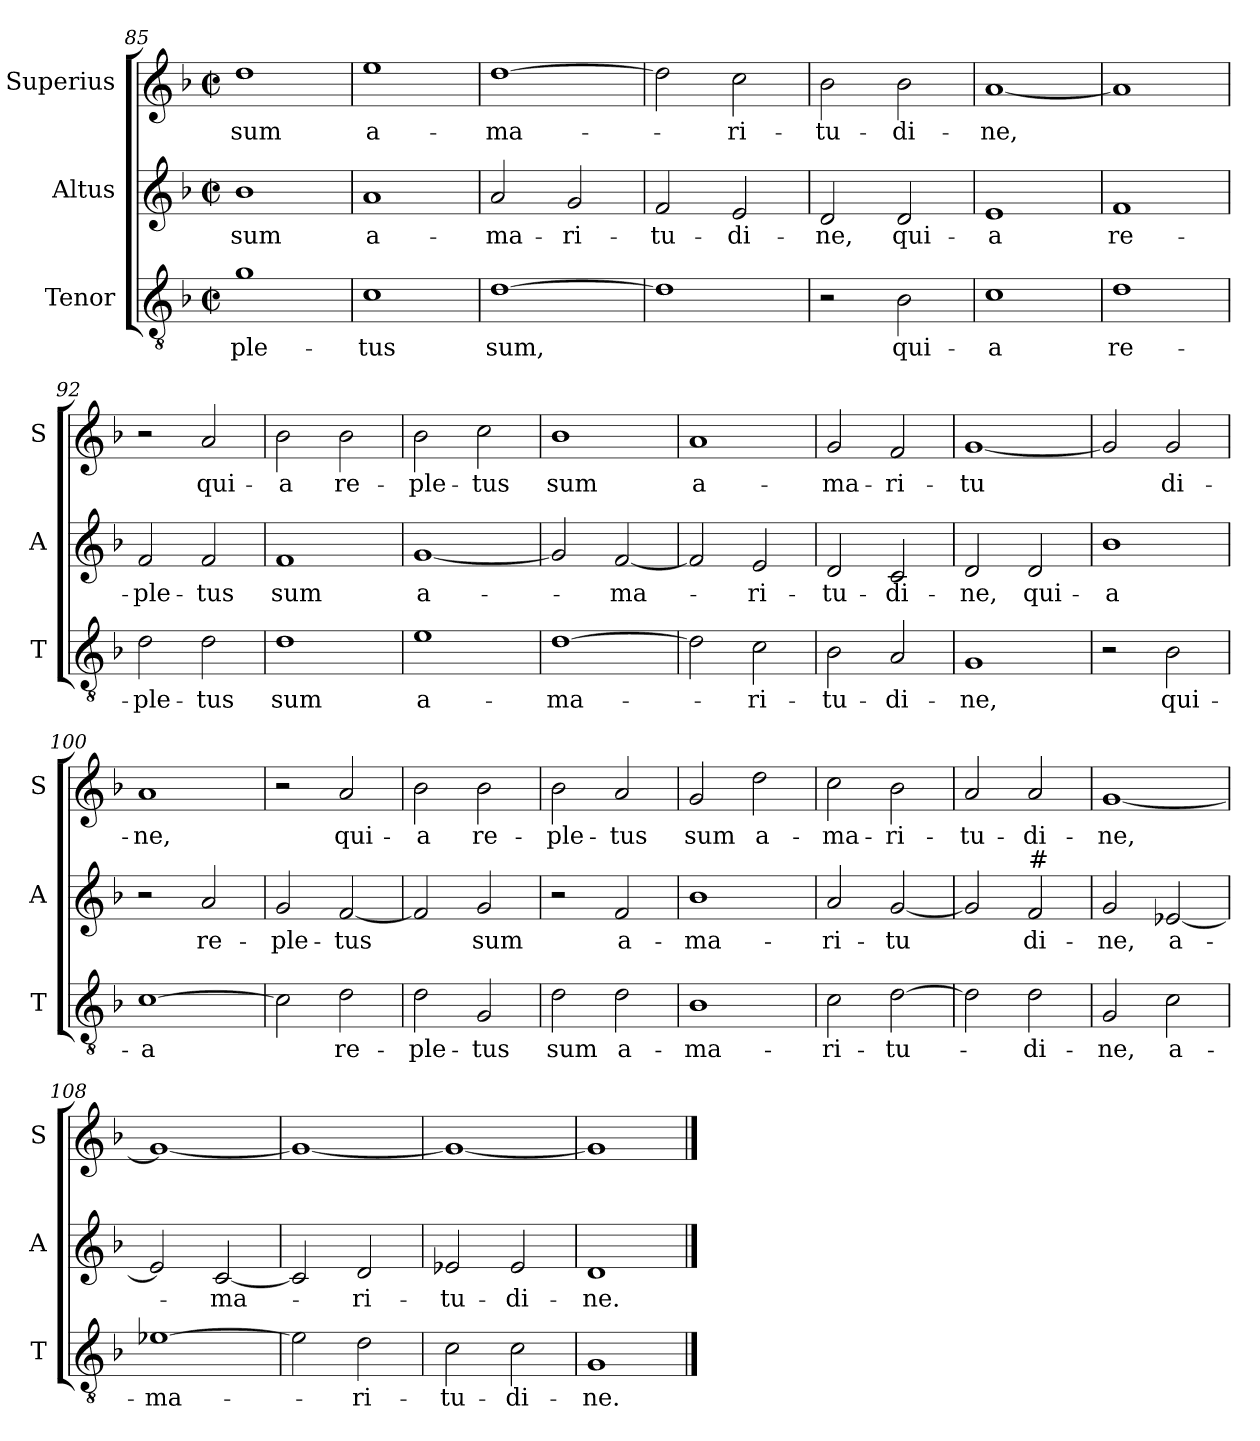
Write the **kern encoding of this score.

**kern	**text	**kern	**text	**kern	**text
*part3	*part3	*part2	*part2	*part1	*part1
*staff3	*staff3	*staff2	*staff2	*staff1	*staff1
*I"Tenor	*	*I"Altus	*	*I"Superius	*
*I'T	*	*I'A	*	*I'S	*
*clefGv2	*	*clefG2	*	*clefG2	*
*k[b-]	*	*k[b-]	*	*k[b-]	*
*F:	*	*F:	*	*F:	*
*M2/2	*	*M2/2	*	*M2/2	*
*met(c|)	*	*met(c|)	*	*met(c|)	*
=85	=85	=85	=85	=85	=85
!	!LO:LY:b	!	!LO:LY:b	!	!LO:LY:b
1g	-ple-	1b-	sum	1dd	sum
=86	=86	=86	=86	=86	=86
!	!LO:LY:b	!	!LO:LY:b	!	!LO:LY:b
1c	-tus	1a	a-	1ee	a-
=87	=87	=87	=87	=87	=87
!	!LO:LY:b	!	!LO:LY:b	!	!LO:LY:b
[1d	sum,	2a/	-ma-	[1dd	-ma-
!	!	!	!LO:LY:b	!	!
.	.	2g/	-ri-	.	.
=88	=88	=88	=88	=88	=88
!	!	!	!LO:LY:b	!	!
1d]	.	2f/	-tu-	2dd\]	.
!	!	!	!LO:LY:b	!	!LO:LY:b
.	.	2e/	-di-	2cc\	-ri-
=89	=89	=89	=89	=89	=89
!	!	!	!LO:LY:b	!	!LO:LY:b
2r	.	2d/	-ne,	2b-\	-tu-
!	!LO:LY:b	!	!LO:LY:b	!	!LO:LY:b
2B-\	qui-	2d/	qui-	2b-\	-di-
=90	=90	=90	=90	=90	=90
!	!LO:LY:b	!	!LO:LY:b	!	!LO:LY:b
1c	-a	1e	-a	[1a	-ne,
!!LO:LB:g=z
=91	=91	=91	=91	=91	=91
!	!LO:LY:b	!	!LO:LY:b	!	!
1d	re-	1f	re-	1a]	.
=92	=92	=92	=92	=92	=92
!	!LO:LY:b	!	!LO:LY:b	!	!
2d\	-ple-	2f/	-ple-	2r	.
!	!LO:LY:b	!	!LO:LY:b	!	!LO:LY:b
2d\	-tus	2f/	-tus	2a/	qui-
=93	=93	=93	=93	=93	=93
!	!LO:LY:b	!	!LO:LY:b	!	!LO:LY:b
1d	sum	1f	sum	2b-\	-a
!	!	!	!	!	!LO:LY:b
.	.	.	.	2b-\	re-
=94	=94	=94	=94	=94	=94
!	!LO:LY:b	!	!LO:LY:b	!	!LO:LY:b
1e	a-	[1g	a-	2b-\	-ple-
!	!	!	!	!	!LO:LY:b
.	.	.	.	2cc\	-tus
=95	=95	=95	=95	=95	=95
!	!LO:LY:b	!	!	!	!LO:LY:b
[1d	-ma-	2g/]	.	1b-	sum
!	!	!	!LO:LY:b	!	!
.	.	[2f/	-ma-	.	.
=96	=96	=96	=96	=96	=96
!	!	!	!	!	!LO:LY:b
2d\]	.	2f/]	.	1a	a-
!	!LO:LY:b	!	!LO:LY:b	!	!
2c\	-ri-	2e/	-ri-	.	.
=97	=97	=97	=97	=97	=97
!	!LO:LY:b	!	!LO:LY:b	!	!LO:LY:b
2B-\	-tu-	2d/	-tu-	2g/	-ma-
!	!LO:LY:b	!	!LO:LY:b	!	!LO:LY:b
2A/	-di-	2c/	-di-	2f/	-ri-
!!LO:LB:g=z
=98	=98	=98	=98	=98	=98
!	!LO:LY:b	!	!LO:LY:b	!	!LO:LY:b
1G	-ne,	2d/	-ne,	[1g	-tu
!	!	!	!LO:LY:b	!	!
.	.	2d/	qui-	.	.
=99	=99	=99	=99	=99	=99
!	!	!	!LO:LY:b	!	!
2r	.	1b-	-a	2g/]	.
!	!LO:LY:b	!	!	!	!LO:LY:b
2B-\	qui-	.	.	2g/	di-
=100	=100	=100	=100	=100	=100
!	!LO:LY:b	!	!	!	!LO:LY:b
[1c	-a	2r	.	1a	-ne,
!	!	!	!LO:LY:b	!	!
.	.	2a/	re-	.	.
=101	=101	=101	=101	=101	=101
!	!	!	!LO:LY:b	!	!
2c\]	.	2g/	-ple-	2r	.
!	!LO:LY:b	!	!LO:LY:b	!	!LO:LY:b
2d\	re-	[2f/	-tus	2a/	qui-
=102	=102	=102	=102	=102	=102
!	!LO:LY:b	!	!	!	!LO:LY:b
2d\	-ple-	2f/]	.	2b-\	-a
!	!LO:LY:b	!	!LO:LY:b	!	!LO:LY:b
2G/	-tus	2g/	sum	2b-\	re-
=103	=103	=103	=103	=103	=103
!	!LO:LY:b	!	!	!	!LO:LY:b
2d\	sum	2r	.	2b-\	-ple-
!	!LO:LY:b	!	!LO:LY:b	!	!LO:LY:b
2d\	a-	2f/	a-	2a/	-tus
=104	=104	=104	=104	=104	=104
!	!LO:LY:b	!	!LO:LY:b	!	!LO:LY:b
1B-	-ma-	1b-	-ma-	2g/	sum
!	!	!	!	!	!LO:LY:b
.	.	.	.	2dd\	a-
!!LO:LB:g=z
=105	=105	=105	=105	=105	=105
!	!LO:LY:b	!	!LO:LY:b	!	!LO:LY:b
2c\	-ri-	2a/	-ri-	2cc\	-ma-
!	!LO:LY:b	!	!LO:LY:b	!	!LO:LY:b
[2d\	-tu-	[2g/	-tu	2b-\	-ri-
=106	=106	=106	=106	=106	=106
!	!	!	!	!	!LO:LY:b
2d\]	.	2g/]	.	2a/	-tu-
!	!	!LO:TX:a:t=#	!	!	!
!	!LO:LY:b	!	!LO:LY:b	!	!LO:LY:b
2d\	-di-	2f/	di-	2a/	-di-
=107	=107	=107	=107	=107	=107
!	!LO:LY:b	!	!LO:LY:b	!	!LO:LY:b
2G/	-ne,	2g/	-ne,	[1g	-ne,
!	!LO:LY:b	!	!LO:LY:b	!	!
2c\	a-	[2e-X/	a-	.	.
=108	=108	=108	=108	=108	=108
!	!LO:LY:b	!	!	!	!
[1e-X	-ma-	2e-/]	.	1g_	.
!	!	!	!LO:LY:b	!	!
.	.	[2c/	-ma-	.	.
=109	=109	=109	=109	=109	=109
2e-\]	.	2c/]	.	1g_	.
!	!LO:LY:b	!	!LO:LY:b	!	!
2d\	-ri-	2d/	-ri-	.	.
=110	=110	=110	=110	=110	=110
!	!LO:LY:b	!	!LO:LY:b	!	!
2c\	-tu-	2e-X/	-tu-	1g_	.
!	!LO:LY:b	!	!LO:LY:b	!	!
2c\	-di-	2e-/	-di-	.	.
=111	=111	=111	=111	=111	=111
!	!LO:LY:b	!	!LO:LY:b	!	!
1G	-ne.	1d	-ne.	1g]	.
==	==	==	==	==	==
*-	*-	*-	*-	*-	*-
